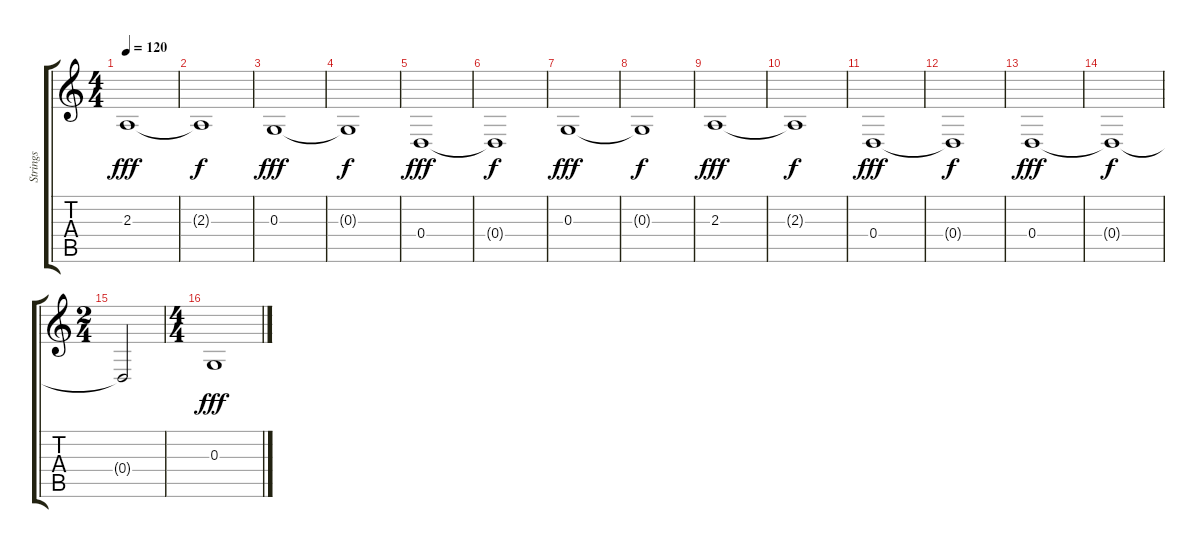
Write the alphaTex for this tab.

\track ("Strings" "Strings") {instrument stringensemble1}
\staff {score tabs}
\tuning (E4 B3 G3 D3 A2 E2) {hide}
\ts (4 4)
\tempo 120
\clef g2
\ks c
2.3.1{dy fff} |
2.3{t}.1{dy f} |
0.3.1{dy fff} |
0.3{t}.1{dy f} |
0.4.1{dy fff} |
0.4{t}.1{dy f} |
0.3.1{dy fff} |
0.3{t}.1{dy f} |
2.3.1{dy fff} |
2.3{t}.1{dy f} |
0.4.1{dy fff volume 9} |
0.4{t}.1{dy f} |
0.4.1{dy fff} |
0.4{t}.1{dy f} |
\ts (2 4)
0.4{t}.2 |
\ts (4 4)
0.3.1{dy fff}
